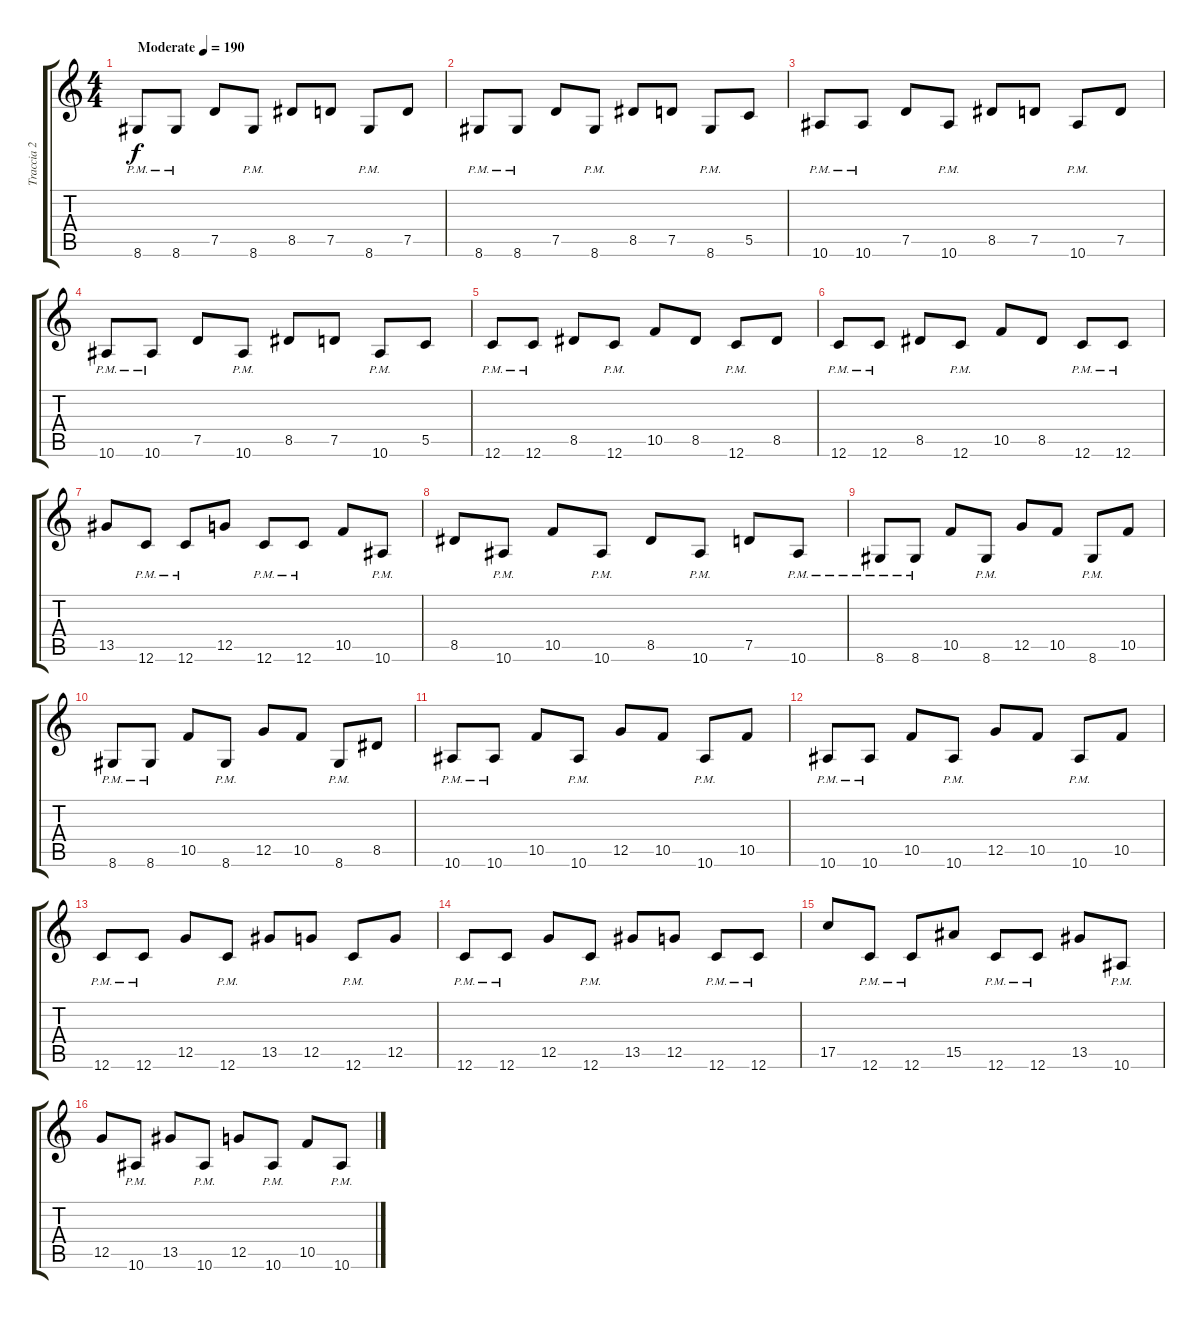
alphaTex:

\track ("Traccia 2" "Traccia 2") {instrument distortionguitar}
\staff {score tabs}
\tuning (D4 A3 F3 C3 G2 C2) {hide}
\ts (4 4)
\tempo (190 "Moderate")
\clef g2
\ks c
8.6{pm}.8{dy f instrument distortionguitar} 8.6{pm}.8 7.5.8 8.6{pm}.8 8.5.8 7.5.8 8.6{pm}.8 7.5.8 |
8.6{pm}.8 8.6{pm}.8 7.5.8 8.6{pm}.8 8.5.8 7.5.8 8.6{pm}.8 5.5.8 |
10.6{pm}.8 10.6{pm}.8 7.5.8 10.6{pm}.8 8.5.8 7.5.8 10.6{pm}.8 7.5.8 |
10.6{pm}.8 10.6{pm}.8 7.5.8 10.6{pm}.8 8.5.8 7.5.8 10.6{pm}.8 5.5.8 |
12.6{pm}.8 12.6{pm}.8 8.5.8 12.6{pm}.8 10.5.8 8.5.8 12.6{pm}.8 8.5.8 |
12.6{pm}.8 12.6{pm}.8 8.5.8 12.6{pm}.8 10.5.8 8.5.8 12.6{pm}.8 12.6{pm}.8 |
13.5.8 12.6{pm}.8 12.6{pm}.8 12.5.8 12.6{pm}.8 12.6{pm}.8 10.5.8 10.6{pm}.8 |
8.5.8 10.6{pm}.8 10.5.8 10.6{pm}.8 8.5.8 10.6{pm}.8 7.5.8 10.6{pm}.8 |
8.6{pm}.8 8.6{pm}.8 10.5.8 8.6{pm}.8 12.5.8 10.5.8 8.6{pm}.8 10.5.8 |
8.6{pm}.8 8.6{pm}.8 10.5.8 8.6{pm}.8 12.5.8 10.5.8 8.6{pm}.8 8.5.8 |
10.6{pm}.8 10.6{pm}.8 10.5.8 10.6{pm}.8 12.5.8 10.5.8 10.6{pm}.8 10.5.8 |
10.6{pm}.8 10.6{pm}.8 10.5.8 10.6{pm}.8 12.5.8 10.5.8 10.6{pm}.8 10.5.8 |
12.6{pm}.8 12.6{pm}.8 12.5.8 12.6{pm}.8 13.5.8 12.5.8 12.6{pm}.8 12.5.8 |
12.6{pm}.8 12.6{pm}.8 12.5.8 12.6{pm}.8 13.5.8 12.5.8 12.6{pm}.8 12.6{pm}.8 |
17.5.8 12.6{pm}.8 12.6{pm}.8 15.5.8 12.6{pm}.8 12.6{pm}.8 13.5.8 10.6{pm}.8 |
12.5.8 10.6{pm}.8 13.5.8 10.6{pm}.8 12.5.8 10.6{pm}.8 10.5.8 10.6{pm}.8
